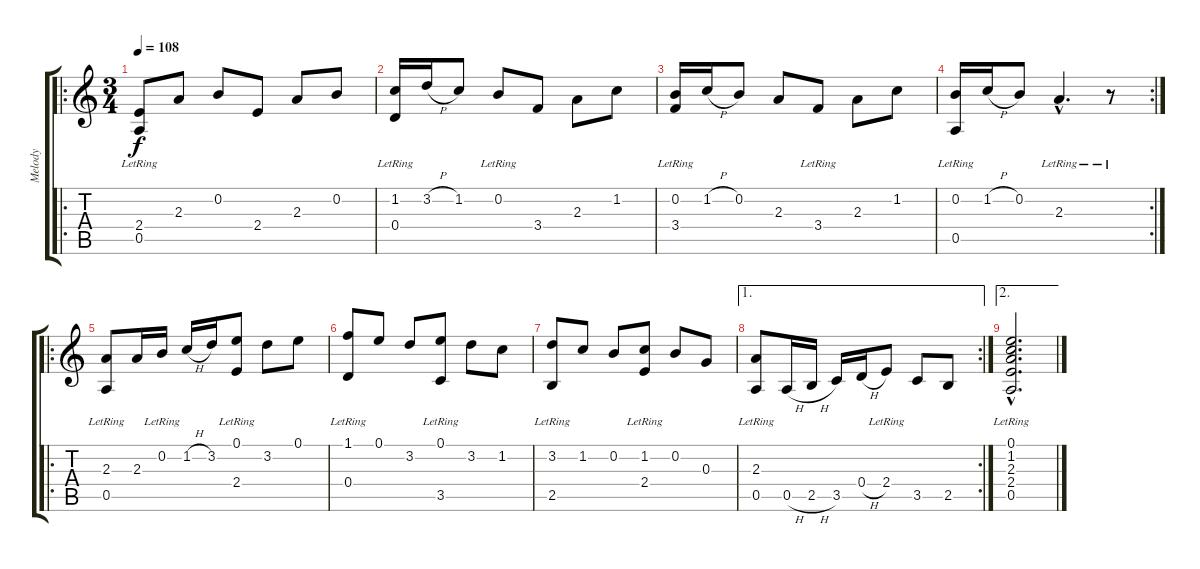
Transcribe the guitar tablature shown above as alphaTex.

\track ("Melody" "Melody") {instrument acousticguitarnylon}
\staff {score tabs}
\tuning (E4 B3 G3 D3 A2 E2) {hide}
\ro
\ts (3 4)
\tempo 108
\clef g2
\ks c
(2.4{lr} 0.5{lr}).8{dy f instrument acousticguitarnylon} 2.3.8 0.2.8 2.4.8 2.3.8 0.2.8 |
(1.2{lr} 0.4{lr}).16 3.2{h}.16 1.2.8 0.2{lr}.8 3.4.8 2.3.8 1.2.8 |
(0.2{lr} 3.4{lr}).16 1.2{h}.16 0.2.8 2.3.8 3.4{lr}.8 2.3.8 1.2.8 |
\rc 2
(0.2{lr} 0.5{lr}).16 1.2{h}.16 0.2.8 2.3{hac lr}.4{d} r.8 |
\ro
(2.3{lr} 0.5{lr}).8 2.3.16 0.2{lr}.16 1.2{h}.16 3.2.16 (0.1{lr} 2.4{lr}).8 3.2.8 0.1.8 |
(1.1{lr} 0.4{lr}).8 0.1.8 3.2.8 (0.1{lr} 3.5{lr}).8 3.2.8 1.2.8 |
(3.2{lr} 2.5{lr}).8 1.2.8 0.2.8 (1.2{lr} 2.4{lr}).8 0.2.8 0.3.8 |
\ae 1
\rc 2
(2.3{lr} 0.5{lr}).8 0.5{h}.16 2.5{h}.16 3.5.16 0.4{h}.16 2.4{lr}.8 3.5.8 2.5.8 |
\ae 2
(0.1{hac} 1.2{hac} 2.3{hac lr} 2.4{hac} 0.5{hac}).2{d}
